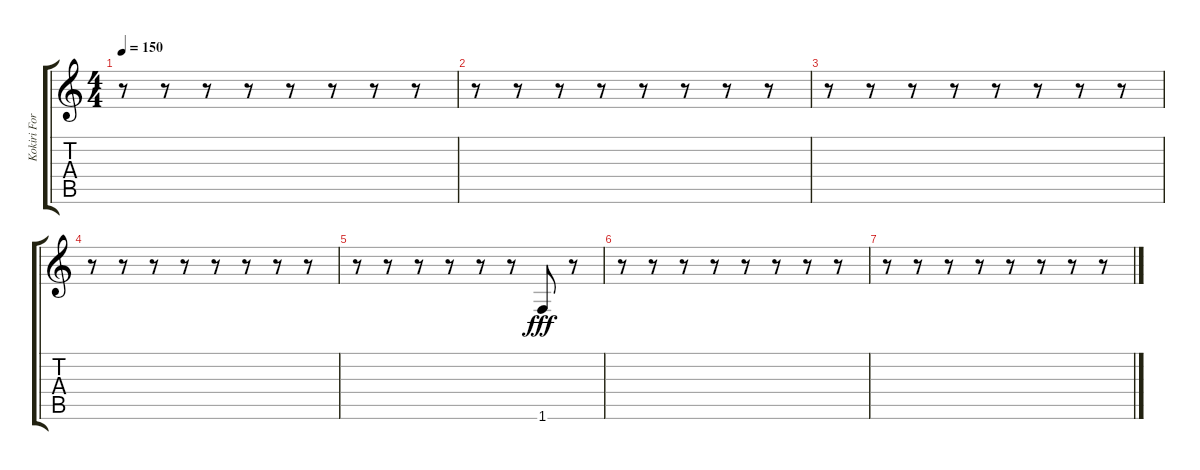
\track ("Kokiri Forest" "Kokiri For") {instrument electricbassfinger}
\staff {score tabs}
\tuning (E4 B3 G3 D3 A2 E2) {hide}
\ts (4 4)
\tempo 150
\clef g2
\ks c
r.8{dy fff volume 10} r.8{volume 10} r.8{volume 10} r.8{volume 10} r.8{volume 10} r.8{volume 9} r.8{volume 9} r.8{volume 9} |
r.8{volume 9} r.8{volume 9} r.8{volume 8} r.8{volume 8} r.8{volume 8} r.8{volume 8} r.8{volume 8} r.8{volume 8} |
r.8{volume 7} r.8{volume 7} r.8{volume 7} r.8{volume 7} r.8{volume 7} r.8{volume 6} r.8{volume 6} r.8{volume 6} |
r.8{volume 6} r.8{volume 6} r.8{volume 5} r.8{volume 5} r.8{volume 5} r.8{volume 5} r.8{volume 5} r.8{volume 4} |
r.8{volume 4} r.8{volume 4} r.8{volume 4} r.8{volume 4} r.8{volume 4} r.8{volume 3} 1.6.8{volume 3} r.8{volume 3} |
r.8{volume 3} r.8{volume 2} r.8{volume 2} r.8{volume 2} r.8{volume 2} r.8{volume 2} r.8{volume 2} r.8{volume 1} |
r.8{volume 1} r.8{volume 1} r.8{volume 1} r.8{volume 1} r.8{volume 0} r.8{volume 0} r.8{volume 0} r.8{volume 0}
